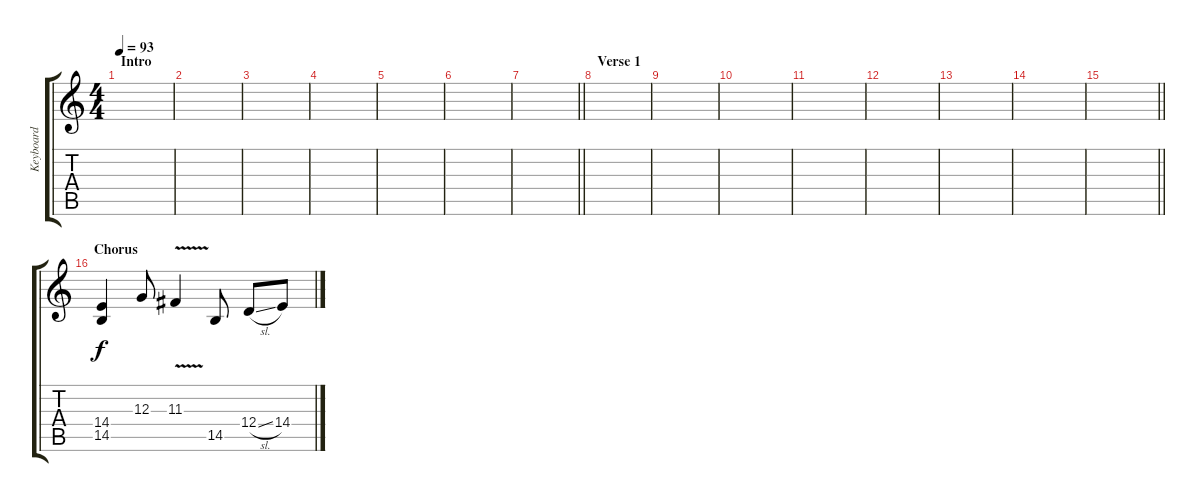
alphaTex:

\track ("Keyboard" "Keyboard") {instrument fx7echoes}
\staff {score tabs}
\tuning (E4 B3 G3 D3 A2 E2) {hide}
\ts (4 4)
\section ("" "Intro")
\tempo 93
\clef g2
\ks c
|
|
|
|
|
|
\barLineRight lightlight
|
\section ("" "Verse 1")
|
|
|
|
|
|
|
\barLineRight lightlight
|
\section ("" "Chorus")
(14.4 14.5).4 12.3.8 11.3{v}.4 14.5.8 12.4{sl}.8 14.4.8
